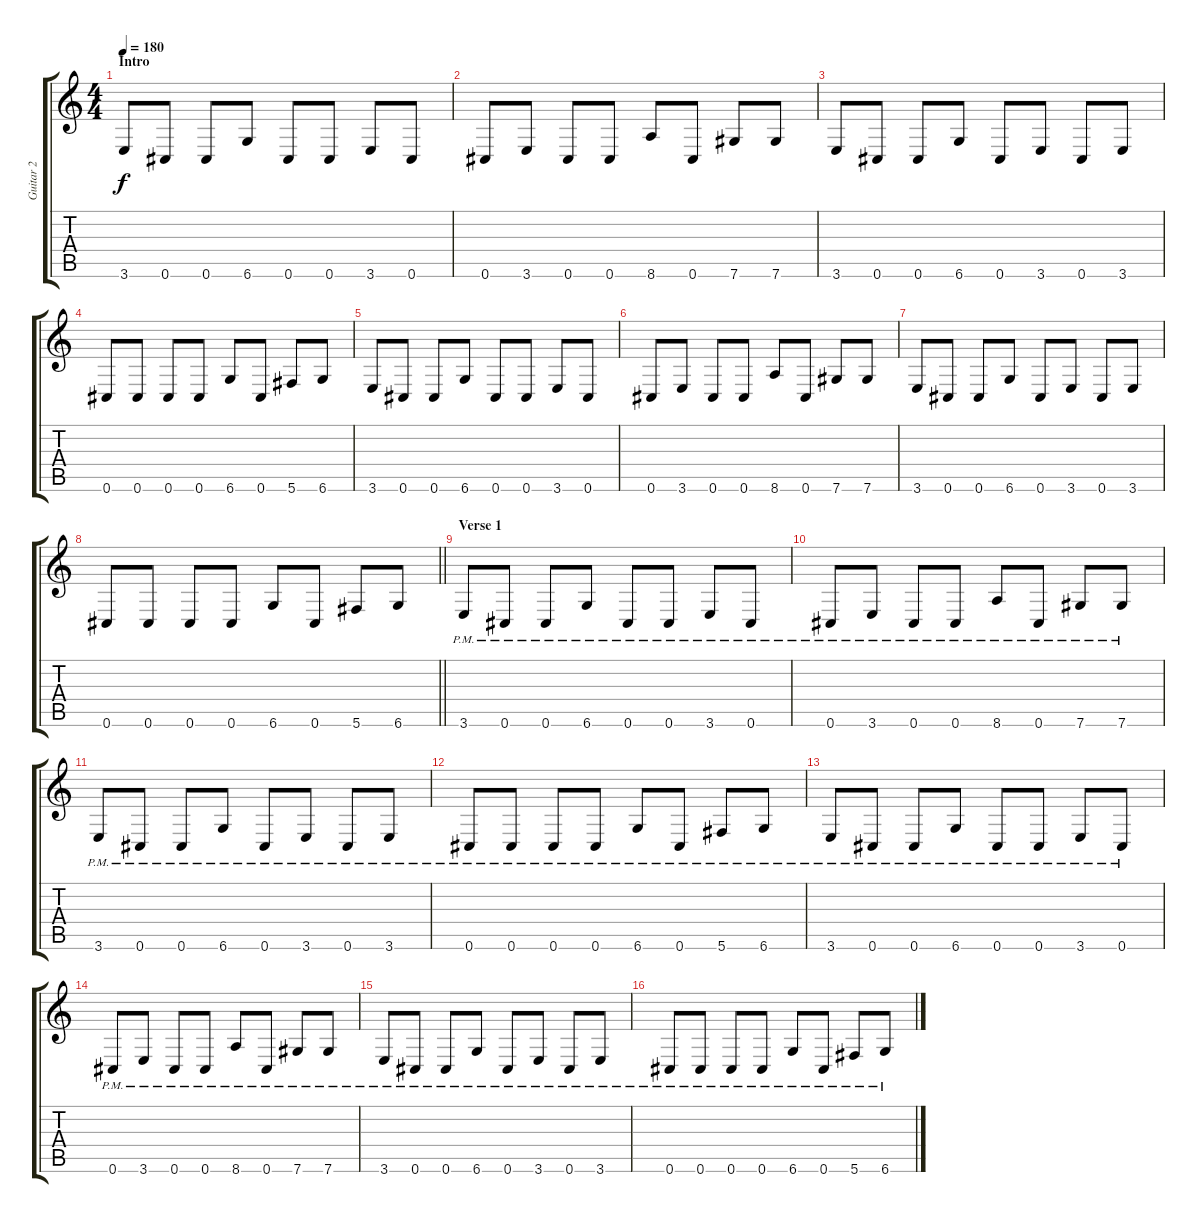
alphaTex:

\track ("Guitar 2" "Guitar 2") {instrument overdrivenguitar}
\staff {score tabs}
\tuning (Eb4 Bb3 Gb3 Db3 Ab2 Db2) {hide}
\ts (4 4)
\section ("" "Intro")
\tempo 180
\clef g2
\ks c
3.6.8{dy f instrument overdrivenguitar} 0.6.8 0.6.8 6.6.8 0.6.8 0.6.8 3.6.8 0.6.8 |
0.6.8 3.6.8 0.6.8 0.6.8 8.6.8 0.6.8 7.6.8 7.6.8 |
3.6.8 0.6.8 0.6.8 6.6.8 0.6.8 3.6.8 0.6.8 3.6.8 |
0.6.8 0.6.8 0.6.8 0.6.8 6.6.8 0.6.8 5.6.8 6.6.8 |
3.6.8 0.6.8 0.6.8 6.6.8 0.6.8 0.6.8 3.6.8 0.6.8 |
0.6.8 3.6.8 0.6.8 0.6.8 8.6.8 0.6.8 7.6.8 7.6.8 |
3.6.8 0.6.8 0.6.8 6.6.8 0.6.8 3.6.8 0.6.8 3.6.8 |
\barLineRight lightlight
0.6.8 0.6.8 0.6.8 0.6.8 6.6.8 0.6.8 5.6.8 6.6.8 |
\section ("" "Verse 1")
3.6{pm}.8 0.6{pm}.8 0.6{pm}.8 6.6{pm}.8 0.6{pm}.8 0.6{pm}.8 3.6{pm}.8 0.6{pm}.8 |
0.6{pm}.8 3.6{pm}.8 0.6{pm}.8 0.6{pm}.8 8.6{pm}.8 0.6{pm}.8 7.6{pm}.8 7.6{pm}.8 |
3.6{pm}.8 0.6{pm}.8 0.6{pm}.8 6.6{pm}.8 0.6{pm}.8 3.6{pm}.8 0.6{pm}.8 3.6{pm}.8 |
0.6{pm}.8 0.6{pm}.8 0.6{pm}.8 0.6{pm}.8 6.6{pm}.8 0.6{pm}.8 5.6{pm}.8 6.6{pm}.8 |
3.6{pm}.8 0.6{pm}.8 0.6{pm}.8 6.6{pm}.8 0.6{pm}.8 0.6{pm}.8 3.6{pm}.8 0.6{pm}.8 |
0.6{pm}.8 3.6{pm}.8 0.6{pm}.8 0.6{pm}.8 8.6{pm}.8 0.6{pm}.8 7.6{pm}.8 7.6{pm}.8 |
3.6{pm}.8 0.6{pm}.8 0.6{pm}.8 6.6{pm}.8 0.6{pm}.8 3.6{pm}.8 0.6{pm}.8 3.6{pm}.8 |
0.6{pm}.8 0.6{pm}.8 0.6{pm}.8 0.6{pm}.8 6.6{pm}.8 0.6{pm}.8 5.6{pm}.8 6.6{pm}.8
